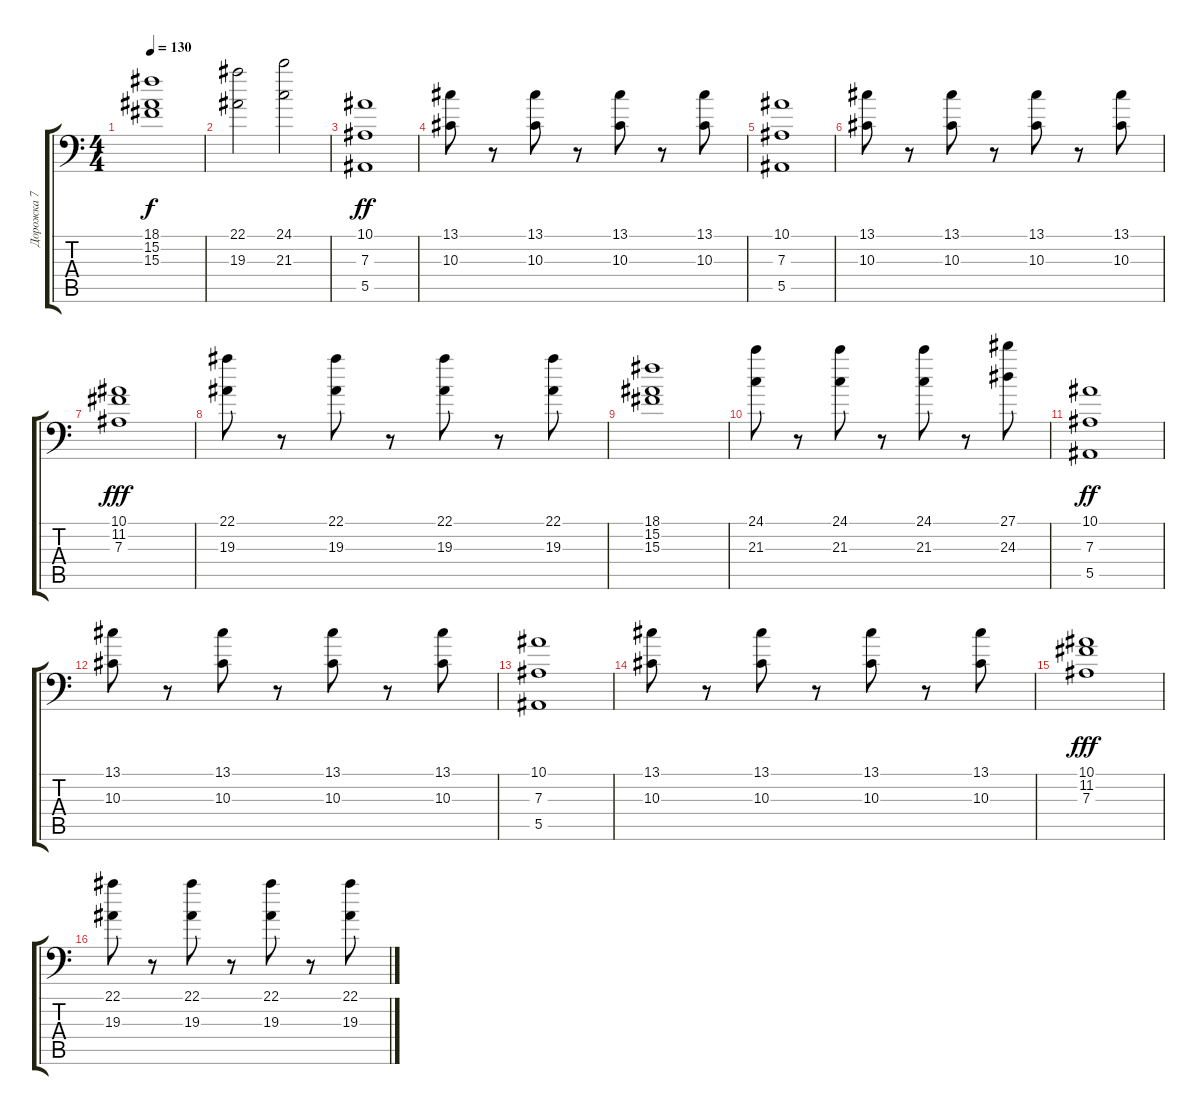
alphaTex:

\track ("Дорожка 7" "Дорожка 7") {instrument stringensemble1}
\staff {score tabs}
\tuning (C4 G3 Eb3 Bb2 F2 Bb1) {hide}
\ts (4 4)
\tempo 130
\clef f4
\ks c
(18.1 15.2 15.3).1{dy f} |
(22.1 19.3).2 (24.1 21.3).2 |
(10.1 7.3 5.5).1{dy ff} |
(13.1 10.3).8 r.8 (13.1 10.3).8 r.8 (13.1 10.3).8 r.8 (13.1 10.3).8 |
(10.1 7.3 5.5).1 |
(13.1 10.3).8 r.8 (13.1 10.3).8 r.8 (13.1 10.3).8 r.8 (13.1 10.3).8 |
(10.1 11.2 7.3).1{dy fff} |
(22.1 19.3).8 r.8 (22.1 19.3).8 r.8 (22.1 19.3).8 r.8 (22.1 19.3).8 |
(18.1 15.2 15.3).1 |
(24.1 21.3).8 r.8 (24.1 21.3).8 r.8 (24.1 21.3).8 r.8 (27.1 24.3).8 |
(10.1 7.3 5.5).1{dy ff} |
(13.1 10.3).8 r.8 (13.1 10.3).8 r.8 (13.1 10.3).8 r.8 (13.1 10.3).8 |
(10.1 7.3 5.5).1 |
(13.1 10.3).8 r.8 (13.1 10.3).8 r.8 (13.1 10.3).8 r.8 (13.1 10.3).8 |
(10.1 11.2 7.3).1{dy fff} |
(22.1 19.3).8 r.8 (22.1 19.3).8 r.8 (22.1 19.3).8 r.8 (22.1 19.3).8
